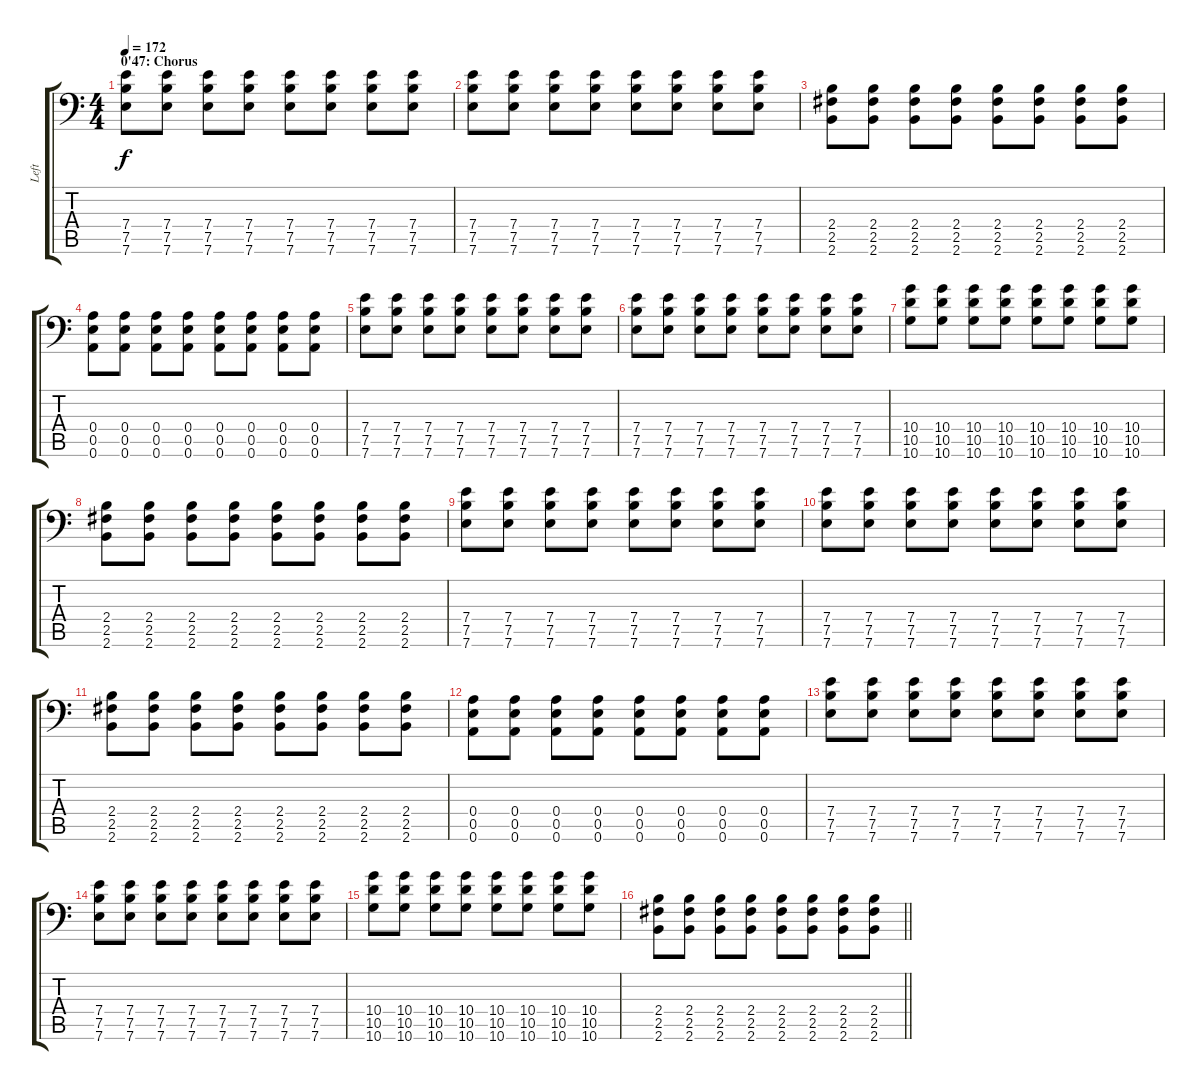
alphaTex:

\track ("Left" "Left") {instrument distortionguitar}
\staff {score tabs}
\tuning (B3 Gb3 D3 A2 E2 A1) {hide}
\ts (4 4)
\section ("" "0'47: Chorus")
\tempo 172
\clef f4
\ks c
(7.4 7.5 7.6).8{dy f} (7.4 7.5 7.6).8 (7.4 7.5 7.6).8 (7.4 7.5 7.6).8 (7.4 7.5 7.6).8 (7.4 7.5 7.6).8 (7.4 7.5 7.6).8 (7.4 7.5 7.6).8 |
(7.4 7.5 7.6).8 (7.4 7.5 7.6).8 (7.4 7.5 7.6).8 (7.4 7.5 7.6).8 (7.4 7.5 7.6).8 (7.4 7.5 7.6).8 (7.4 7.5 7.6).8 (7.4 7.5 7.6).8 |
(2.4 2.5 2.6).8 (2.4 2.5 2.6).8 (2.4 2.5 2.6).8 (2.4 2.5 2.6).8 (2.4 2.5 2.6).8 (2.4 2.5 2.6).8 (2.4 2.5 2.6).8 (2.4 2.5 2.6).8 |
(0.4 0.5 0.6).8 (0.4 0.5 0.6).8 (0.4 0.5 0.6).8 (0.4 0.5 0.6).8 (0.4 0.5 0.6).8 (0.4 0.5 0.6).8 (0.4 0.5 0.6).8 (0.4 0.5 0.6).8 |
(7.4 7.5 7.6).8 (7.4 7.5 7.6).8 (7.4 7.5 7.6).8 (7.4 7.5 7.6).8 (7.4 7.5 7.6).8 (7.4 7.5 7.6).8 (7.4 7.5 7.6).8 (7.4 7.5 7.6).8 |
(7.4 7.5 7.6).8 (7.4 7.5 7.6).8 (7.4 7.5 7.6).8 (7.4 7.5 7.6).8 (7.4 7.5 7.6).8 (7.4 7.5 7.6).8 (7.4 7.5 7.6).8 (7.4 7.5 7.6).8 |
(10.4 10.5 10.6).8 (10.4 10.5 10.6).8 (10.4 10.5 10.6).8 (10.4 10.5 10.6).8 (10.4 10.5 10.6).8 (10.4 10.5 10.6).8 (10.4 10.5 10.6).8 (10.4 10.5 10.6).8 |
(2.4 2.5 2.6).8 (2.4 2.5 2.6).8 (2.4 2.5 2.6).8 (2.4 2.5 2.6).8 (2.4 2.5 2.6).8 (2.4 2.5 2.6).8 (2.4 2.5 2.6).8 (2.4 2.5 2.6).8 |
(7.4 7.5 7.6).8 (7.4 7.5 7.6).8 (7.4 7.5 7.6).8 (7.4 7.5 7.6).8 (7.4 7.5 7.6).8 (7.4 7.5 7.6).8 (7.4 7.5 7.6).8 (7.4 7.5 7.6).8 |
(7.4 7.5 7.6).8 (7.4 7.5 7.6).8 (7.4 7.5 7.6).8 (7.4 7.5 7.6).8 (7.4 7.5 7.6).8 (7.4 7.5 7.6).8 (7.4 7.5 7.6).8 (7.4 7.5 7.6).8 |
(2.4 2.5 2.6).8 (2.4 2.5 2.6).8 (2.4 2.5 2.6).8 (2.4 2.5 2.6).8 (2.4 2.5 2.6).8 (2.4 2.5 2.6).8 (2.4 2.5 2.6).8 (2.4 2.5 2.6).8 |
(0.4 0.5 0.6).8 (0.4 0.5 0.6).8 (0.4 0.5 0.6).8 (0.4 0.5 0.6).8 (0.4 0.5 0.6).8 (0.4 0.5 0.6).8 (0.4 0.5 0.6).8 (0.4 0.5 0.6).8 |
(7.4 7.5 7.6).8 (7.4 7.5 7.6).8 (7.4 7.5 7.6).8 (7.4 7.5 7.6).8 (7.4 7.5 7.6).8 (7.4 7.5 7.6).8 (7.4 7.5 7.6).8 (7.4 7.5 7.6).8 |
(7.4 7.5 7.6).8 (7.4 7.5 7.6).8 (7.4 7.5 7.6).8 (7.4 7.5 7.6).8 (7.4 7.5 7.6).8 (7.4 7.5 7.6).8 (7.4 7.5 7.6).8 (7.4 7.5 7.6).8 |
(10.4 10.5 10.6).8 (10.4 10.5 10.6).8 (10.4 10.5 10.6).8 (10.4 10.5 10.6).8 (10.4 10.5 10.6).8 (10.4 10.5 10.6).8 (10.4 10.5 10.6).8 (10.4 10.5 10.6).8 |
\barLineRight lightlight
(2.4 2.5 2.6).8 (2.4 2.5 2.6).8 (2.4 2.5 2.6).8 (2.4 2.5 2.6).8 (2.4 2.5 2.6).8 (2.4 2.5 2.6).8 (2.4 2.5 2.6).8 (2.4 2.5 2.6).8
